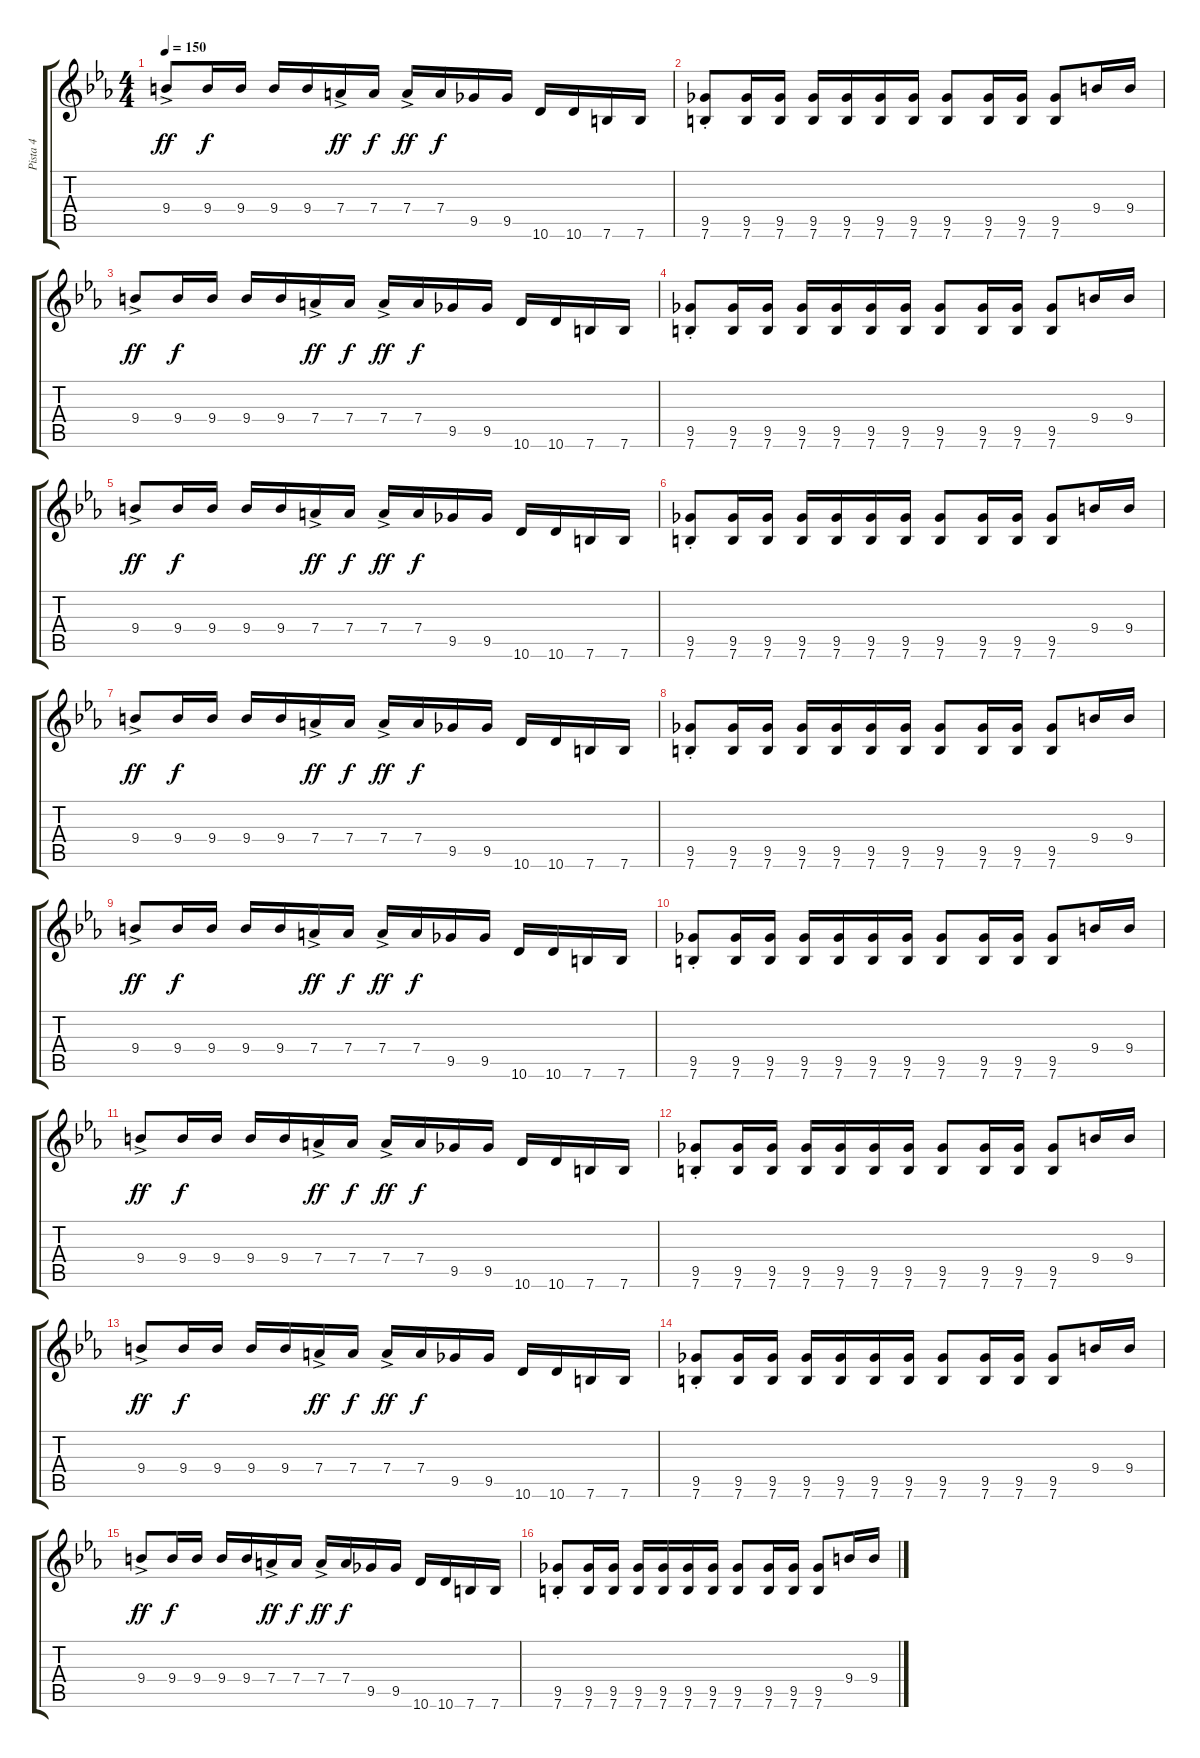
\track ("Pista 4" "Pista 4") {instrument distortionguitar}
\staff {score tabs}
\tuning (E4 B3 G3 D3 A2 E2) {hide}
\ts (4 4)
\tempo 150
\clef g2
\ks eb
9.4{ac}.8{dy ff beam Up} 9.4.16{dy f beam Up} 9.4.16{beam Up} 9.4.16{beam Up} 9.4.16{beam Up} 7.4{ac}.16{dy ff beam Up} 7.4.16{dy f beam Up} 7.4{ac}.16{dy ff} 7.4.16{dy f} 9.5.16 9.5.16 10.6.16 10.6.16 7.6.16 7.6.16 |
(9.5 7.6{st}).8 (9.5 7.6).16 (9.5 7.6).16 (9.5 7.6).16 (9.5 7.6).16 (9.5 7.6).16 (9.5 7.6).16 (9.5 7.6).8 (9.5 7.6).16 (9.5 7.6).16 (9.5 7.6).8 9.4.16 9.4.16 |
9.4{ac}.8{dy ff beam Up} 9.4.16{dy f beam Up} 9.4.16{beam Up} 9.4.16{beam Up} 9.4.16{beam Up} 7.4{ac}.16{dy ff beam Up} 7.4.16{dy f beam Up} 7.4{ac}.16{dy ff} 7.4.16{dy f} 9.5.16 9.5.16 10.6.16 10.6.16 7.6.16 7.6.16 |
(9.5 7.6{st}).8 (9.5 7.6).16 (9.5 7.6).16 (9.5 7.6).16 (9.5 7.6).16 (9.5 7.6).16 (9.5 7.6).16 (9.5 7.6).8 (9.5 7.6).16 (9.5 7.6).16 (9.5 7.6).8 9.4.16 9.4.16 |
9.4{ac}.8{dy ff beam Up} 9.4.16{dy f beam Up} 9.4.16{beam Up} 9.4.16{beam Up} 9.4.16{beam Up} 7.4{ac}.16{dy ff beam Up} 7.4.16{dy f beam Up} 7.4{ac}.16{dy ff} 7.4.16{dy f} 9.5.16 9.5.16 10.6.16 10.6.16 7.6.16 7.6.16 |
(9.5 7.6{st}).8 (9.5 7.6).16 (9.5 7.6).16 (9.5 7.6).16 (9.5 7.6).16 (9.5 7.6).16 (9.5 7.6).16 (9.5 7.6).8 (9.5 7.6).16 (9.5 7.6).16 (9.5 7.6).8 9.4.16 9.4.16 |
9.4{ac}.8{dy ff beam Up} 9.4.16{dy f beam Up} 9.4.16{beam Up} 9.4.16{beam Up} 9.4.16{beam Up} 7.4{ac}.16{dy ff beam Up} 7.4.16{dy f beam Up} 7.4{ac}.16{dy ff} 7.4.16{dy f} 9.5.16 9.5.16 10.6.16 10.6.16 7.6.16 7.6.16 |
(9.5 7.6{st}).8 (9.5 7.6).16 (9.5 7.6).16 (9.5 7.6).16 (9.5 7.6).16 (9.5 7.6).16 (9.5 7.6).16 (9.5 7.6).8 (9.5 7.6).16 (9.5 7.6).16 (9.5 7.6).8 9.4.16 9.4.16 |
9.4{ac}.8{dy ff beam Up} 9.4.16{dy f beam Up} 9.4.16{beam Up} 9.4.16{beam Up} 9.4.16{beam Up} 7.4{ac}.16{dy ff beam Up} 7.4.16{dy f beam Up} 7.4{ac}.16{dy ff} 7.4.16{dy f} 9.5.16 9.5.16 10.6.16 10.6.16 7.6.16 7.6.16 |
(9.5 7.6{st}).8 (9.5 7.6).16 (9.5 7.6).16 (9.5 7.6).16 (9.5 7.6).16 (9.5 7.6).16 (9.5 7.6).16 (9.5 7.6).8 (9.5 7.6).16 (9.5 7.6).16 (9.5 7.6).8 9.4.16 9.4.16 |
9.4{ac}.8{dy ff beam Up} 9.4.16{dy f beam Up} 9.4.16{beam Up} 9.4.16{beam Up} 9.4.16{beam Up} 7.4{ac}.16{dy ff beam Up} 7.4.16{dy f beam Up} 7.4{ac}.16{dy ff} 7.4.16{dy f} 9.5.16 9.5.16 10.6.16 10.6.16 7.6.16 7.6.16 |
(9.5 7.6{st}).8 (9.5 7.6).16 (9.5 7.6).16 (9.5 7.6).16 (9.5 7.6).16 (9.5 7.6).16 (9.5 7.6).16 (9.5 7.6).8 (9.5 7.6).16 (9.5 7.6).16 (9.5 7.6).8 9.4.16 9.4.16 |
9.4{ac}.8{dy ff beam Up} 9.4.16{dy f beam Up} 9.4.16{beam Up} 9.4.16{beam Up} 9.4.16{beam Up} 7.4{ac}.16{dy ff beam Up} 7.4.16{dy f beam Up} 7.4{ac}.16{dy ff} 7.4.16{dy f} 9.5.16 9.5.16 10.6.16 10.6.16 7.6.16 7.6.16 |
(9.5 7.6{st}).8 (9.5 7.6).16 (9.5 7.6).16 (9.5 7.6).16 (9.5 7.6).16 (9.5 7.6).16 (9.5 7.6).16 (9.5 7.6).8 (9.5 7.6).16 (9.5 7.6).16 (9.5 7.6).8 9.4.16 9.4.16 |
9.4{ac}.8{dy ff beam Up} 9.4.16{dy f beam Up} 9.4.16{beam Up} 9.4.16{beam Up} 9.4.16{beam Up} 7.4{ac}.16{dy ff beam Up} 7.4.16{dy f beam Up} 7.4{ac}.16{dy ff} 7.4.16{dy f} 9.5.16 9.5.16 10.6.16 10.6.16 7.6.16 7.6.16 |
(9.5 7.6{st}).8 (9.5 7.6).16 (9.5 7.6).16 (9.5 7.6).16 (9.5 7.6).16 (9.5 7.6).16 (9.5 7.6).16 (9.5 7.6).8 (9.5 7.6).16 (9.5 7.6).16 (9.5 7.6).8 9.4.16 9.4.16
